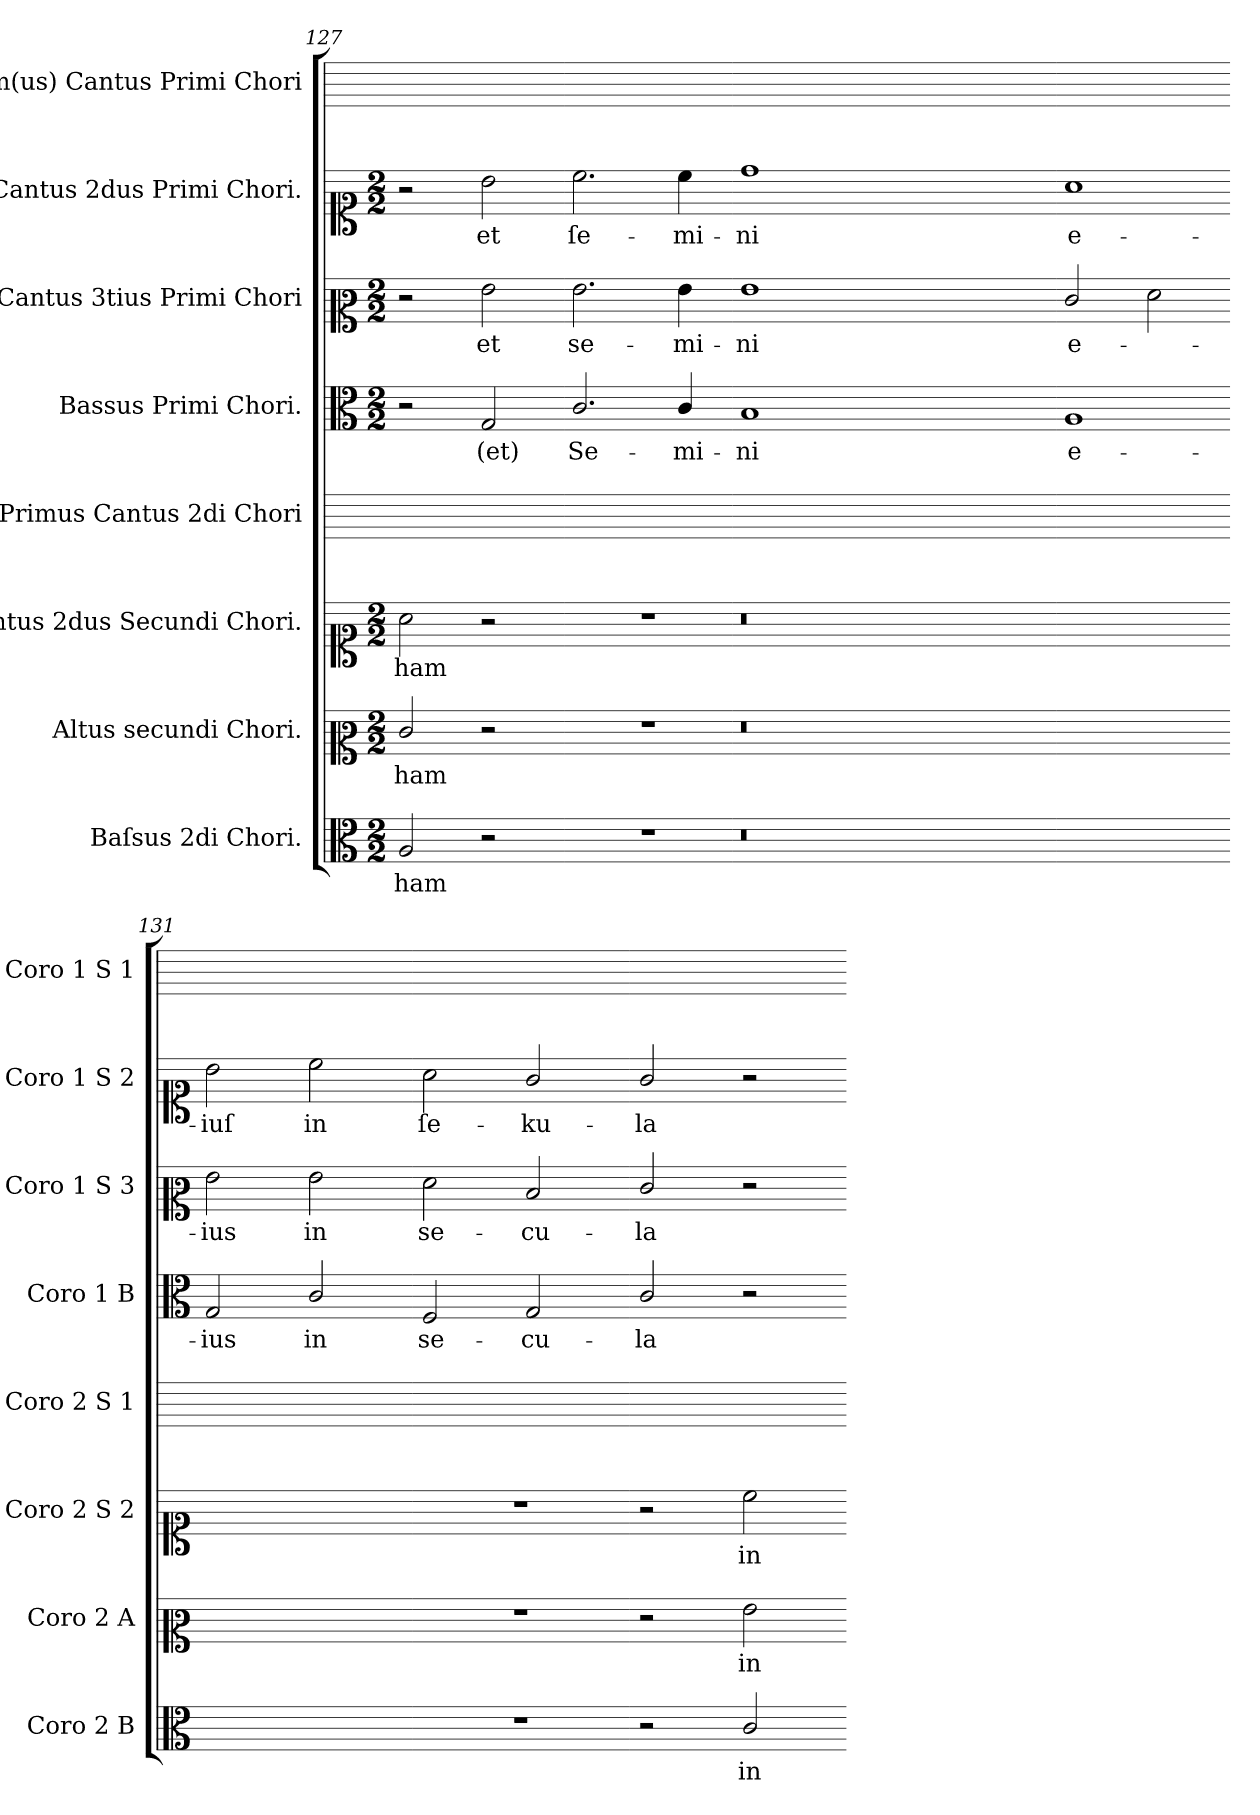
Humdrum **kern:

**kern	**text	**kern	**text	**kern	**text	**kern	**kern	**text	**kern	**text	**kern	**text	**kern
*part8	*part8	*part7	*part7	*part6	*part6	*part5	*part4	*part4	*part3	*part3	*part2	*part2	*part1
*staff8	*staff8	*staff7	*staff7	*staff6	*staff6	*staff5	*staff4	*staff4	*staff3	*staff3	*staff2	*staff2	*staff1
*I"Baſsus 2di Chori.	*	*I"Altus secundi Chori.	*	*I"Cantus 2dus Secundi Chori.	*	*I"Primus Cantus 2di Chori	*I"Bassus Primi Chori.	*	*I"Cantus 3tius Primi Chori	*	*I"Cantus 2dus Primi Chori.	*	*I"1m(us) Cantus Primi Chori
*I'Coro 2 B	*	*I'Coro 2 A	*	*I'Coro 2 S 2	*	*I'Coro 2 S 1	*I'Coro 1 B	*	*I'Coro 1 S 3	*	*I'Coro 1 S 2	*	*I'Coro 1 S 1
*clefC3	*	*clefC2	*	*clefC1	*	*	*clefC3	*	*clefC2	*	*clefC1	*	*
*k[]	*	*k[]	*	*k[]	*	*k[]	*k[]	*	*k[]	*	*k[]	*	*k[]
*C:	*	*C:	*	*C:	*	*C:	*C:	*	*C:	*	*C:	*	*C:
*M2/2	*	*M2/2	*	*M2/2	*	*	*M2/2	*	*M2/2	*	*M2/2	*	*
=127	=127	=127	=127	=127	=127	=127	=127	=127	=127	=127	=127	=127	=127
2A/	-ham	2e/	-ham	2a\	-ham	1ryy	2r	.	2r	.	2r	.	1ryy
2r	.	2r	.	2r	.	.	2G/	(et)	2g\	et	2b\	et	.
=128-	=128-	=128-	=128-	=128-	=128-	=128-	=128-	=128-	=128-	=128-	=128-	=128-	=128-
1r	.	1r	.	1r	.	1ryy	2.c/	Se-	2.g\	se-	2.cc\	ſe-	1ryy
.	.	.	.	.	.	.	4c/	-mi-	4g\	-mi-	4cc\	-mi-	.
=129-	=129-	=129-	=129-	=129-	=129-	=129-	=129-	=129-	=129-	=129-	=129-	=129-	=129-
0.r	.	0.r	.	0.r	.	1ryy	1B	-ni	1g	-ni	1dd	-ni	1ryy
.	.	.	.	.	.	0ryy	0ryy	.	0ryy	.	0ryy	.	0ryy
=130-	=130-	=130-	=130-	=130-	=130-	=130-	=130-	=130-	=130-	=130-	=130-	=130-	=130-
1ryy	.	1ryy	.	1ryy	.	1ryy	1A	e-	2e/	e-	1a	e-	1ryy
.	.	.	.	.	.	.	.	.	2f\	.	.	.	.
=131-	=131-	=131-	=131-	=131-	=131-	=131-	=131-	=131-	=131-	=131-	=131-	=131-	=131-
1ryy	.	1ryy	.	1ryy	.	1ryy	2G/	-ius	2g\	-ius	2b\	-iuſ	1ryy
.	.	.	.	.	.	.	2c/	in	2g\	in	2cc\	in	.
=132-	=132-	=132-	=132-	=132-	=132-	=132-	=132-	=132-	=132-	=132-	=132-	=132-	=132-
1r	.	1r	.	1r	.	1ryy	2F/	se-	2f\	se-	2a\	ſe-	1ryy
.	.	.	.	.	.	.	2G/	-cu-	2d/	-cu-	2g/	-ku-	.
=133-	=133-	=133-	=133-	=133-	=133-	=133-	=133-	=133-	=133-	=133-	=133-	=133-	=133-
2r	.	2r	.	2r	.	1ryy	2c/	-la	2e/	-la	2g/	-la	1ryy
2c/	in	2g\	in	2cc\	in	.	2r	.	2r	.	2r	.	.
=-	=-	=-	=-	=-	=-	=-	=-	=-	=-	=-	=-	=-	=-
*-	*-	*-	*-	*-	*-	*-	*-	*-	*-	*-	*-	*-	*-
